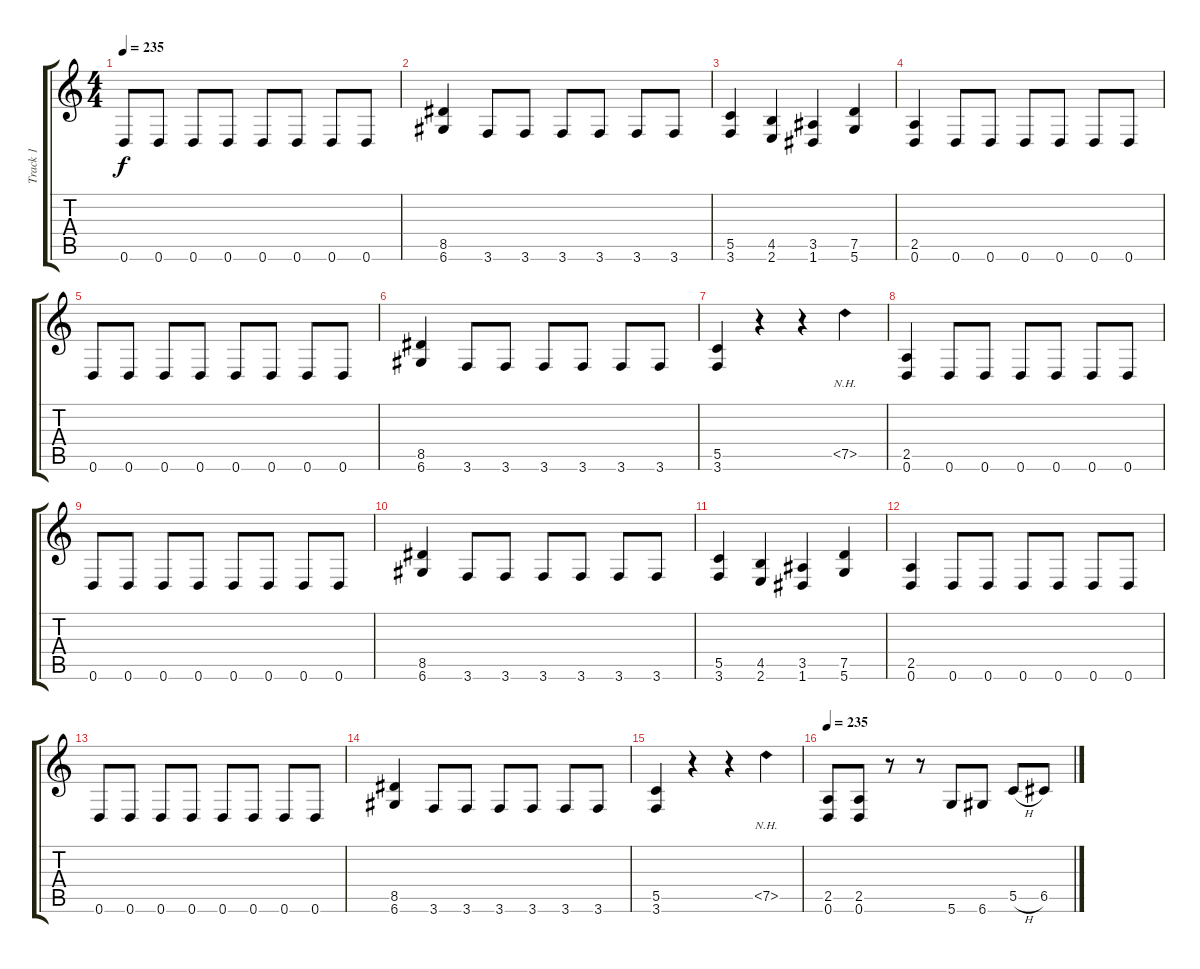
\track ("Track 1" "Track 1") {mute instrument distortionguitar}
\staff {score tabs}
\tuning (D4 A3 F3 C3 G2 D2) {hide}
\ts (4 4)
\tempo 235
\clef g2
\ks c
0.6.8{dy f} 0.6.8 0.6.8 0.6.8 0.6.8 0.6.8 0.6.8 0.6.8 |
(8.5 6.6).4 3.6.8 3.6.8 3.6.8 3.6.8 3.6.8 3.6.8 |
(5.5 3.6).4 (4.5 2.6).4 (3.5 1.6).4 (7.5 5.6).4 |
(2.5 0.6).4 0.6.8 0.6.8 0.6.8 0.6.8 0.6.8 0.6.8 |
0.6.8 0.6.8 0.6.8 0.6.8 0.6.8 0.6.8 0.6.8 0.6.8 |
(8.5 6.6).4 3.6.8 3.6.8 3.6.8 3.6.8 3.6.8 3.6.8 |
(5.5 3.6).4 r.4 r.4 7.5{nh}.4 |
(2.5 0.6).4 0.6.8 0.6.8 0.6.8 0.6.8 0.6.8 0.6.8 |
0.6.8 0.6.8 0.6.8 0.6.8 0.6.8 0.6.8 0.6.8 0.6.8 |
(8.5 6.6).4 3.6.8 3.6.8 3.6.8 3.6.8 3.6.8 3.6.8 |
(5.5 3.6).4 (4.5 2.6).4 (3.5 1.6).4 (7.5 5.6).4 |
(2.5 0.6).4 0.6.8 0.6.8 0.6.8 0.6.8 0.6.8 0.6.8 |
0.6.8 0.6.8 0.6.8 0.6.8 0.6.8 0.6.8 0.6.8 0.6.8 |
(8.5 6.6).4 3.6.8 3.6.8 3.6.8 3.6.8 3.6.8 3.6.8 |
(5.5 3.6).4 r.4 r.4 7.5{nh}.4 |
\tempo 235
(2.5 0.6).8 (2.5 0.6).8 r.8 r.8 5.6.8 6.6.8 5.5{h}.8 6.5.8
